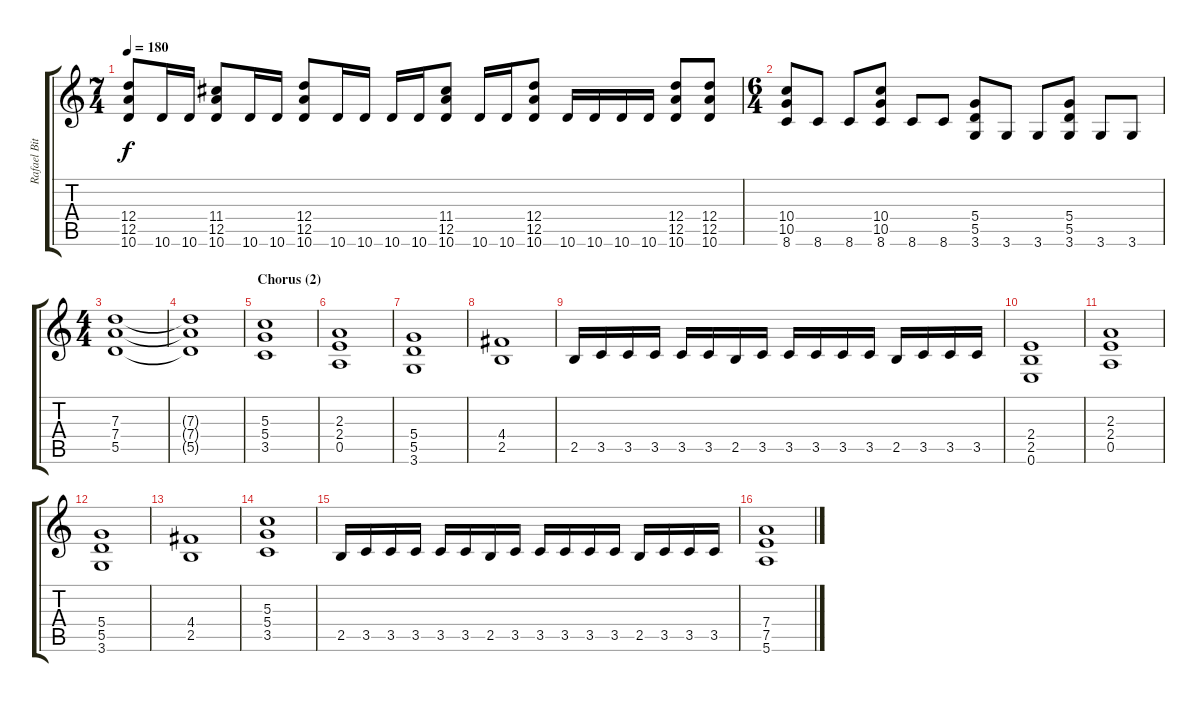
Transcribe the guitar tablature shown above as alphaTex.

\track ("Rafael Bittencourt" "Rafael Bit") {instrument distortionguitar}
\staff {score tabs}
\tuning (E4 B3 G3 D3 A2 E2) {hide}
\ts (7 4)
\tempo 180
\clef g2
\ks c
(12.4 12.5 10.6).8{dy f} 10.6.16 10.6.16 (11.4 12.5 10.6).8 10.6.16 10.6.16 (12.4 12.5 10.6).8 10.6.16 10.6.16 10.6.16 10.6.16 (11.4 12.5 10.6).8 10.6.16 10.6.16 (12.4 12.5 10.6).8 10.6.16 10.6.16 10.6.16 10.6.16 (12.4 12.5 10.6).8 (12.4 12.5 10.6).8 |
\ts (6 4)
(10.4 10.5 8.6).8 8.6.8 8.6.8 (10.4 10.5 8.6).8 8.6.8 8.6.8 (5.4 5.5 3.6).8 3.6.8 3.6.8 (5.4 5.5 3.6).8 3.6.8 3.6.8 |
\ts (4 4)
(7.3 7.4 5.5).1 |
(7.3{t} 7.4{t} 5.5{t}).1 |
\section ("" "Chorus (2)")
(5.3 5.4 3.5).1 |
(2.3 2.4 0.5).1 |
(5.4 5.5 3.6).1 |
(4.4 2.5).1 |
2.5.16 3.5.16 3.5.16 3.5.16 3.5.16 3.5.16 2.5.16 3.5.16 3.5.16 3.5.16 3.5.16 3.5.16 2.5.16 3.5.16 3.5.16 3.5.16 |
(2.4 2.5 0.6).1 |
(2.3 2.4 0.5).1 |
(5.4 5.5 3.6).1 |
(4.4 2.5).1 |
(5.3 5.4 3.5).1 |
2.5.16 3.5.16 3.5.16 3.5.16 3.5.16 3.5.16 2.5.16 3.5.16 3.5.16 3.5.16 3.5.16 3.5.16 2.5.16 3.5.16 3.5.16 3.5.16 |
(7.4 7.5 5.6).1
